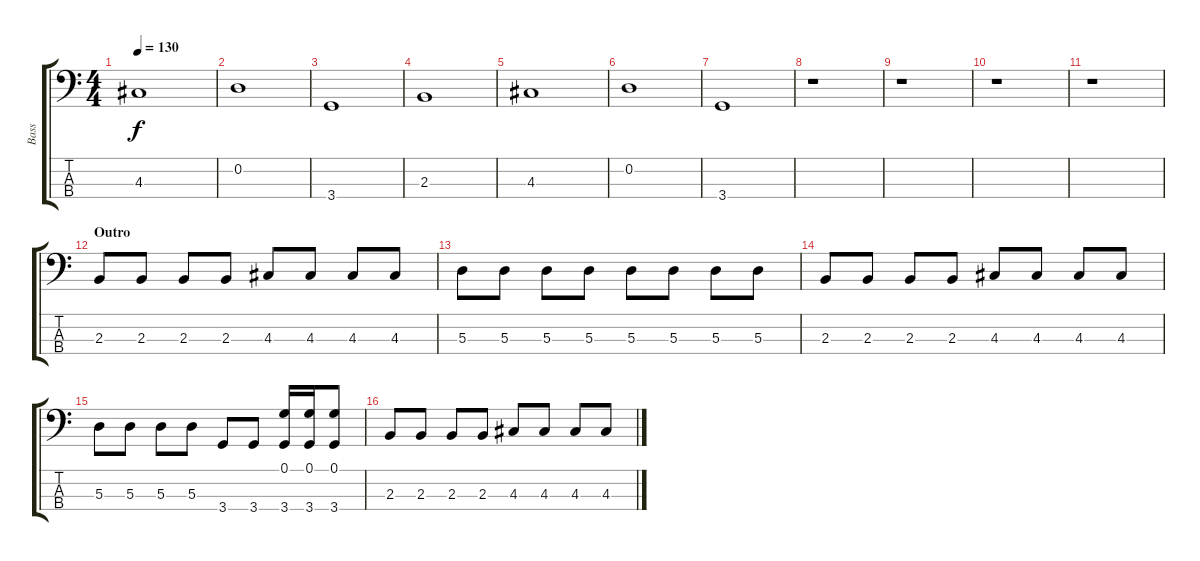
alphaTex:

\track ("Bass" "Bass") {instrument fretlessbass}
\staff {score tabs}
\tuning (G2 D2 A1 E1) {hide}
\ts (4 4)
\tempo 130
\clef f4
\ks c
4.3.1{dy f} |
0.2.1 |
3.4.1 |
2.3.1 |
4.3.1 |
0.2.1 |
3.4.1 |
r.1 |
r.1 |
r.1 |
r.1 |
\section ("" "Outro")
2.3.8 2.3.8 2.3.8 2.3.8 4.3.8 4.3.8 4.3.8 4.3.8 |
5.3.8 5.3.8 5.3.8 5.3.8 5.3.8 5.3.8 5.3.8 5.3.8 |
2.3.8 2.3.8 2.3.8 2.3.8 4.3.8 4.3.8 4.3.8 4.3.8 |
5.3.8 5.3.8 5.3.8 5.3.8 3.4.8 3.4.8 (0.1 3.4).16 (0.1 3.4).16 (0.1 3.4).8 |
2.3.8 2.3.8 2.3.8 2.3.8 4.3.8 4.3.8 4.3.8 4.3.8
